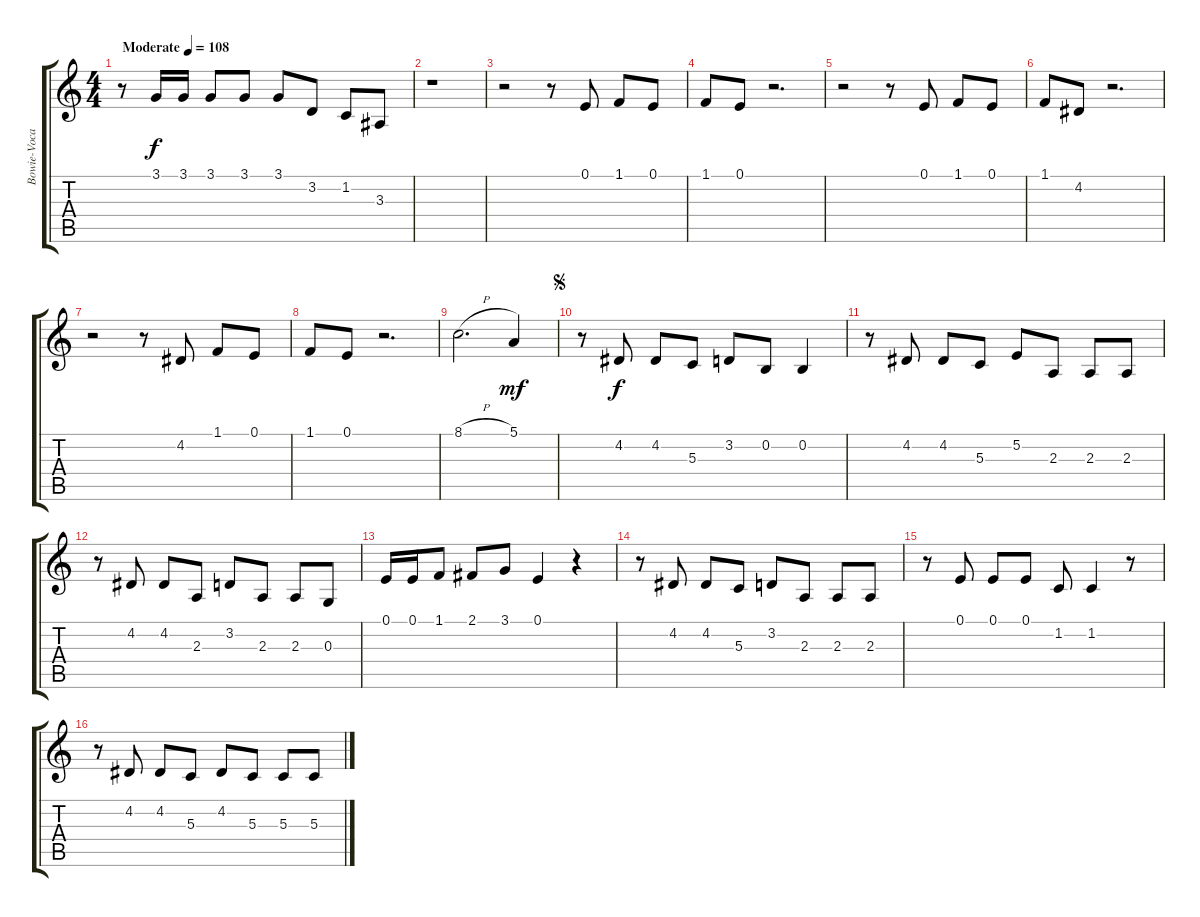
\track ("Bowie-Vocals" "Bowie-Voca") {instrument altosax}
\staff {score tabs}
\tuning (E4 B3 G3 D3 A2 E2) {hide}
\ts (4 4)
\tempo (108 "Moderate")
\clef g2
\ks c
r.8{dy f instrument altosax} 3.1.16 3.1.16 3.1.8 3.1.8 3.1.8 3.2.8 1.2.8 3.3.8 |
r.1 |
r.2 r.8 0.1.8 1.1.8 0.1.8 |
1.1.8 0.1.8 r.2{d} |
r.2 r.8 0.1.8 1.1.8 0.1.8 |
1.1.8 4.2.8 r.2{d} |
r.2 r.8 4.2.8 1.1.8 0.1.8 |
1.1.8 0.1.8 r.2{d} |
8.1{h}.2{d} 5.1.4{dy mf} |
\jump segno
r.8 4.2.8{dy f} 4.2.8 5.3.8 3.2.8 0.2.8 0.2.4 |
r.8 4.2.8 4.2.8 5.3.8 5.2.8 2.3.8 2.3.8 2.3.8 |
r.8 4.2.8 4.2.8 2.3.8 3.2.8 2.3.8 2.3.8 0.3.8 |
0.1.16 0.1.16 1.1.8 2.1.8 3.1.8 0.1.4 r.4 |
r.8 4.2.8 4.2.8 5.3.8 3.2.8 2.3.8 2.3.8 2.3.8 |
r.8 0.1.8 0.1.8 0.1.8 1.2.8 1.2.4 r.8 |
r.8 4.2.8 4.2.8 5.3.8 4.2.8 5.3.8 5.3.8 5.3.8
